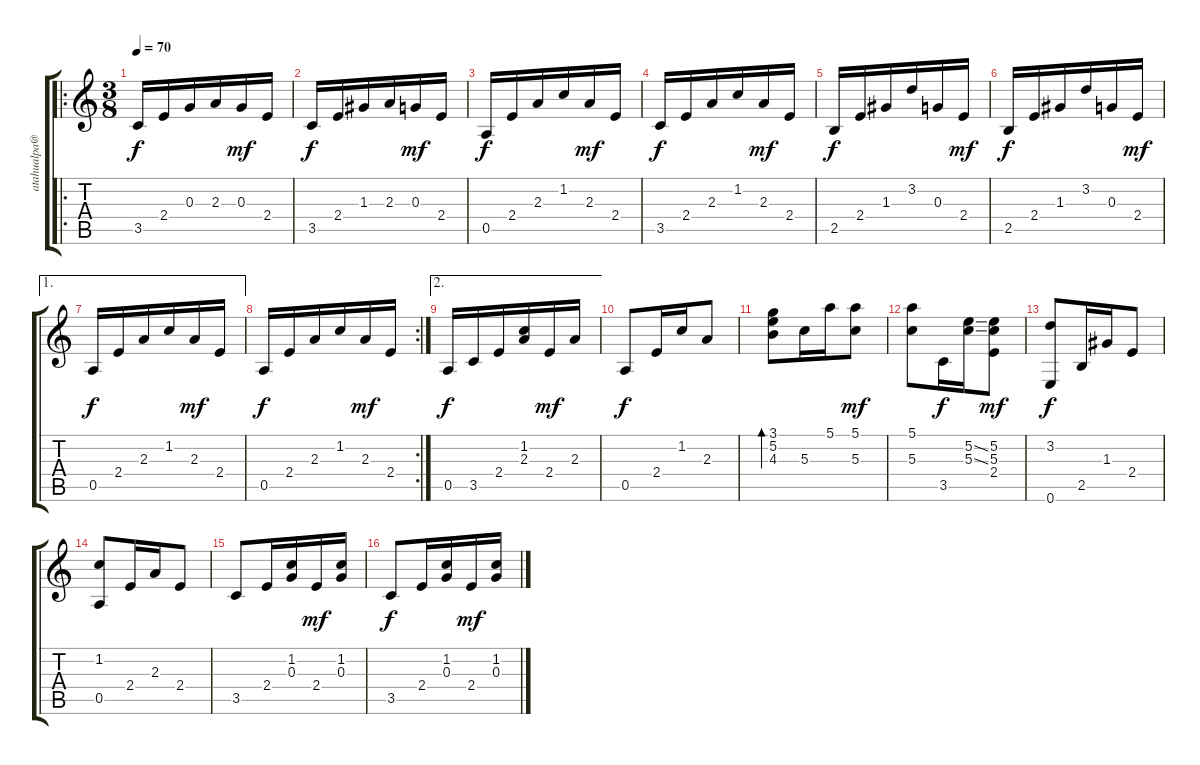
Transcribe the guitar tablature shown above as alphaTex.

\track ("" "atahualpa@") {instrument acousticguitarnylon}
\staff {score tabs}
\tuning (E4 B3 G3 D3 A2 E2) {hide}
\ro
\ts (3 8)
\tempo 70
\clef g2
\ks c
3.5.16{dy f} 2.4.16 0.3.16 2.3.16 0.3.16{dy mf} 2.4.16 |
3.5.16{dy f} 2.4.16 1.3.16 2.3.16 0.3.16{dy mf} 2.4.16 |
0.5.16{dy f} 2.4.16 2.3.16 1.2.16 2.3.16{dy mf} 2.4.16 |
3.5.16{dy f} 2.4.16 2.3.16 1.2.16 2.3.16{dy mf} 2.4.16 |
2.5.16{dy f} 2.4.16 1.3.16 3.2.16 0.3.16 2.4.16{dy mf} |
2.5.16{dy f} 2.4.16 1.3.16 3.2.16 0.3.16 2.4.16{dy mf} |
\ae 1
0.5.16{dy f} 2.4.16 2.3.16 1.2.16 2.3.16{dy mf} 2.4.16 |
\rc 2
0.5.16{dy f} 2.4.16 2.3.16 1.2.16 2.3.16{dy mf} 2.4.16 |
\ae 2
0.5.16{dy f} 3.5.16 2.4.16 (1.2 2.3).16 2.4.16{dy mf} 2.3.16 |
0.5.8{dy f} 2.4.16 1.2.16 2.3.8 |
(3.1 5.2 4.3).8{bd 120} 5.3.16 5.1.16 (5.1 5.3).8{dy mf} |
(5.1 5.3).8 3.5.16{dy f} (5.2{ss} 5.3{ss}).16 (5.2 5.3 2.4).8{dy mf} |
(3.2 0.6).8{dy f} 2.5.16 1.3.16 2.4.8 |
(1.2 0.5).8 2.4.16 2.3.16 2.4.8 |
3.5.8 2.4.16 (1.2 0.3).16 2.4.16{dy mf} (1.2 0.3).16 |
3.5.8{dy f} 2.4.16 (1.2 0.3).16 2.4.16{dy mf} (1.2 0.3).16
